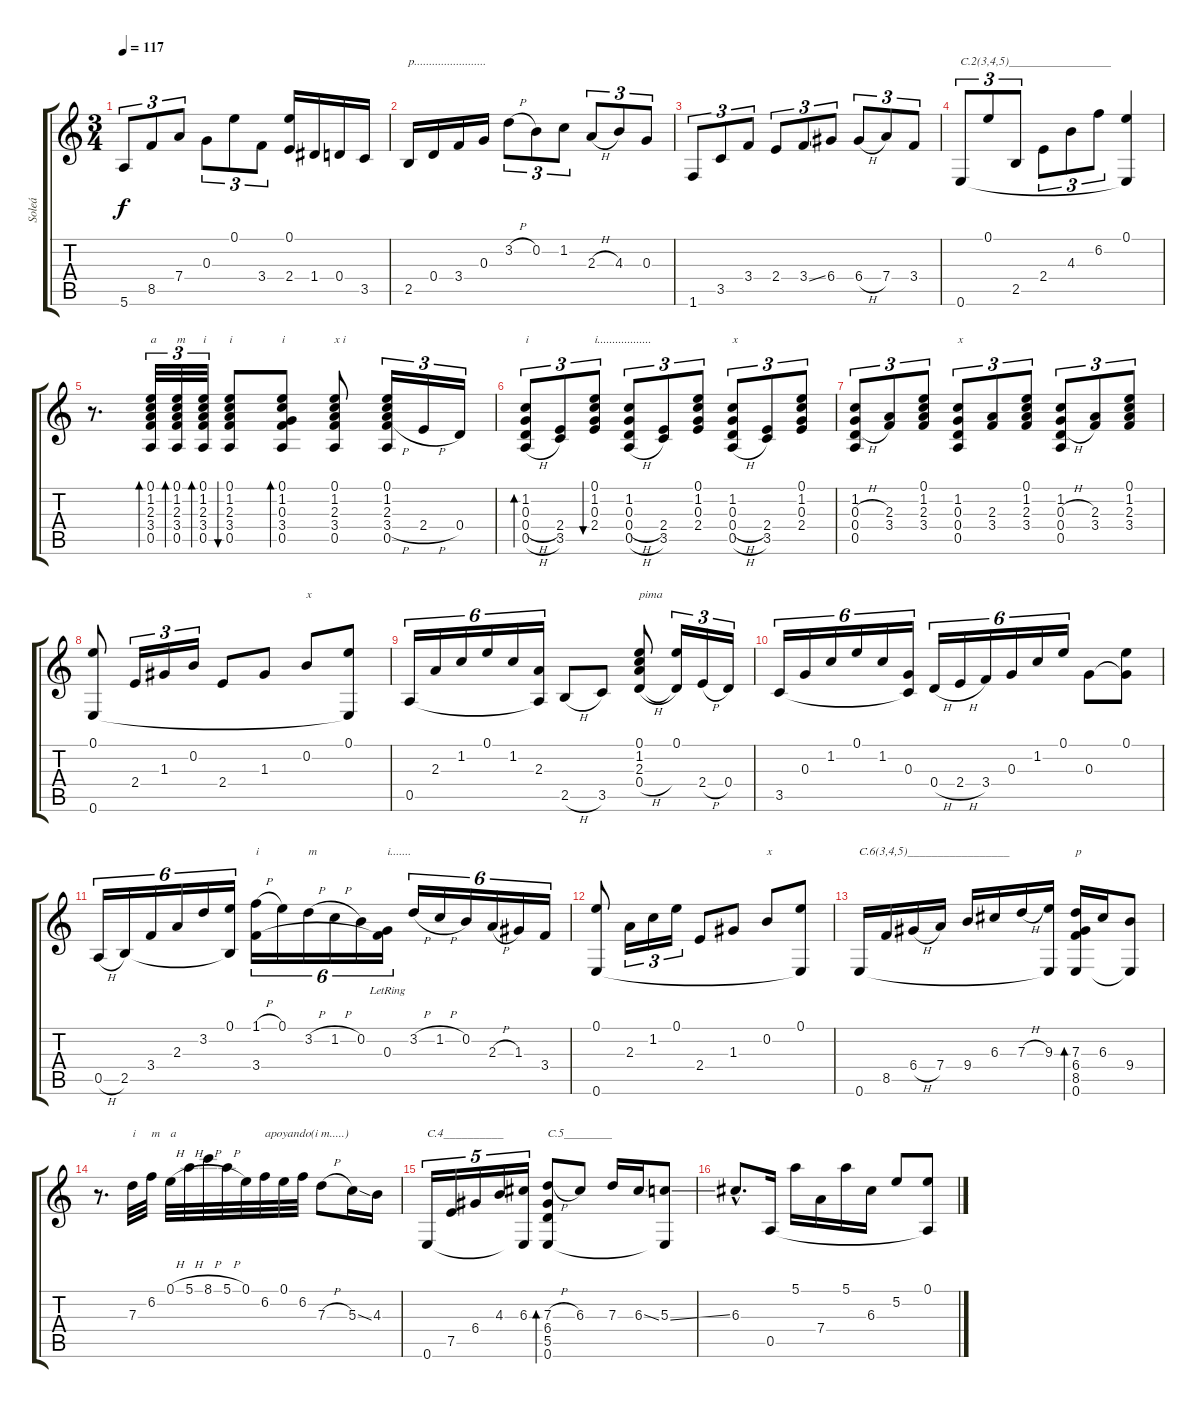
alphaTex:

\track ("Soleá" "Soleá") {instrument acousticguitarnylon}
\staff {score tabs}
\tuning (E4 B3 G3 D3 A2 E2) {hide}
\ts (3 4)
\tempo 117
\clef g2
\ks c
5.6.8{tu (3 2) dy f} 8.5.8{tu (3 2)} 7.4.8{tu (3 2)} 0.3.8{tu (3 2)} 0.1.8{tu (3 2)} 3.4.8{tu (3 2)} (0.1 2.4).16 1.4.16 0.4.16 3.5.16 |
2.5.16{txt "p........................"} 0.4.16 3.4.16 0.3.16 3.2{h}.8{tu (3 2)} 0.2.8{tu (3 2)} 1.2.8{tu (3 2)} 2.3{h}.8{tu (3 2)} 4.3.8{tu (3 2)} 0.3.8{tu (3 2)} |
1.6.8{tu (3 2)} 3.5.8{tu (3 2)} 3.4.8{tu (3 2)} 2.4.8{tu (3 2)} 3.4{ss}.8{tu (3 2)} 6.4.8{tu (3 2)} 6.4{h}.8{tu (3 2)} 7.4.8{tu (3 2)} 3.4.8{tu (3 2)} |
0.6.8{tu (3 2) txt "C.2(3,4,5)_________________"} 0.1.8{tu (3 2)} 2.5.8{tu (3 2)} 2.4.8{tu (3 2)} 4.3.8{tu (3 2)} 6.2.8{tu (3 2)} (0.1 0.6{t}).4 |
r.8{d} (0.1 1.2 2.3 3.4 0.5).32{tu (3 2) bd 60 txt "a "} (0.1 1.2 2.3 3.4 0.5).32{tu (3 2) bd 60 txt "m"} (0.1 1.2 2.3 3.4 0.5).32{tu (3 2) bd 30 txt "i"} (0.1 1.2 2.3 3.4 0.5).8{bu 60 txt "i"} (0.1 1.2 0.3 3.4 0.5).8{bd 60 txt "i"} (0.1 1.2 2.3 3.4 0.5).8{txt "x i"} (0.1 1.2 2.3 3.4{h} 0.5).16{tu (3 2)} 2.4{h}.16{tu (3 2)} 0.4.16{tu (3 2)} |
(1.2 0.3 0.4{h} 0.5{h}).8{tu (3 2) bd 60 txt "i"} (2.4 3.5).8{tu (3 2)} (0.1 1.2 0.3 2.4).8{tu (3 2) bu 60 txt "i.................."} (1.2 0.3 0.4{h} 0.5{h}).8{tu (3 2)} (2.4 3.5).8{tu (3 2)} (0.1 1.2 0.3 2.4).8{tu (3 2)} (1.2 0.3 0.4{h} 0.5{h}).8{tu (3 2) txt "x"} (2.4 3.5).8{tu (3 2)} (0.1 1.2 0.3 2.4).8{tu (3 2)} |
(1.2 0.3{h} 0.4{h} 0.5).8{tu (3 2)} (2.3 3.4).8{tu (3 2)} (0.1 1.2 2.3 3.4).8{tu (3 2)} (1.2 0.3 0.4 0.5).8{tu (3 2) txt "x"} (2.3 3.4).8{tu (3 2)} (0.1 1.2 2.3 3.4).8{tu (3 2)} (1.2 0.3{h} 0.4{h} 0.5).8{tu (3 2)} (2.3 3.4).8{tu (3 2)} (0.1 1.2 2.3 3.4).8{tu (3 2)} |
(0.1 0.6).8 2.4.16{tu (3 2)} 1.3.16{tu (3 2)} 0.2.16{tu (3 2)} 2.4.8 1.3.8 0.2.8{txt "x"} (0.1 0.6{t}).8 |
0.5.16{tu (6 4)} 2.3.16{tu (6 4)} 1.2.16{tu (6 4)} 0.1.16{tu (6 4)} 1.2.16{tu (6 4)} (2.3 0.5{t}).16{tu (6 4)} 2.5{h}.8 3.5.8 (0.1 1.2 2.3 0.4{h}).8{txt "pima"} (0.1 0.4{t}).16{tu (3 2)} 2.4{h}.16{tu (3 2)} 0.4.16{tu (3 2)} |
3.5.16{tu (6 4)} 0.3.16{tu (6 4)} 1.2.16{tu (6 4)} 0.1.16{tu (6 4)} 1.2.16{tu (6 4)} (0.3 3.5{t}).16{tu (6 4)} 0.4{h}.16{tu (6 4)} 2.4{h}.16{tu (6 4)} 3.4.16{tu (6 4)} 0.3.16{tu (6 4)} 1.2.16{tu (6 4)} 0.1.16{tu (6 4)} 0.3.8 (0.1 0.3{t}).8 |
0.5{h}.16{tu (6 4)} 2.5.16{tu (6 4)} 3.4.16{tu (6 4)} 2.3.16{tu (6 4)} 3.2.16{tu (6 4)} (0.1 2.5{t}).16{tu (6 4)} (1.1{h} 3.4).16{tu (6 4) txt "i"} 0.1.16{tu (6 4)} 3.2{h}.16{tu (6 4) txt "m"} 1.2{h}.16{tu (6 4)} 0.2.16{tu (6 4)} (0.3{lr} 3.4{t}).16{tu (6 4) txt "i......."} 3.2{h}.16{tu (6 4)} 1.2{h}.16{tu (6 4)} 0.2.16{tu (6 4)} 2.3{h}.16{tu (6 4)} 1.3.16{tu (6 4)} 3.4.16{tu (6 4)} |
(0.1 0.6).8 2.3.16{tu (3 2)} 1.2.16{tu (3 2)} 0.1.16{tu (3 2)} 2.4.8 1.3.8 0.2.8{txt "x"} (0.1 0.6{t}).8 |
0.6.16{txt "C.6(3,4,5)_________________"} 8.5.16 6.4{h}.16 7.4.16 9.4.16 6.3.16 7.3{h}.16 (9.3 0.6{t}).16 (7.3 6.4 8.5 0.6).16{bd 60 txt "p"} 6.3.16 (9.4 0.6{t}).8 |
r.8{d} 7.3.32{txt "i"} 6.2.32{txt "m"} 0.1{h}.32{txt "a"} 5.1{h}.32 8.1{h}.32 5.1{h}.32 0.1.32 6.2.32{txt "apoyando(i m.....)"} 0.1.32 6.2.32 7.3{h}.8 5.3{ss}.16 4.3.16 |
0.6.16{tu (5 4) txt "C.4__________"} 7.5.16{tu (5 4)} 6.4.16{tu (5 4)} 4.3.16{tu (5 4)} (6.3 0.6{t}).16{tu (5 4)} (7.3{h} 6.4 5.5 0.6).8{bd 60 txt "C.5________"} 6.3.8 7.3.16 6.3{ss}.16 (5.3{ss} 0.6{t}).8 |
6.3{hac}.8{d} 0.5.16 5.1.16 7.4.16 5.1.16 6.3.16 5.2.8 (0.1 0.5{t}).8
